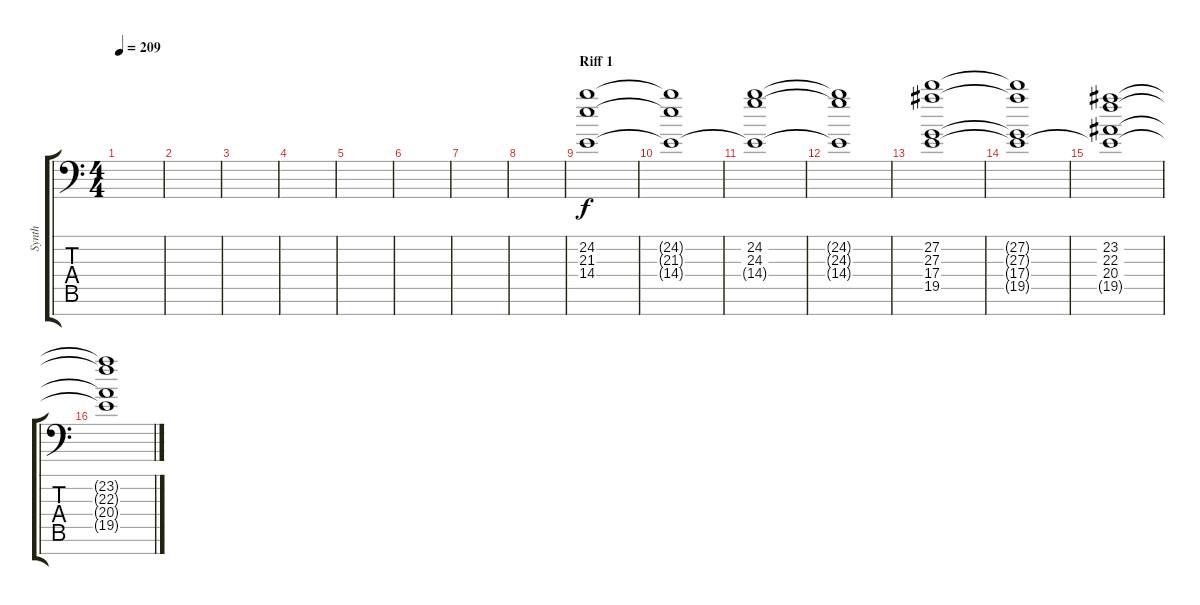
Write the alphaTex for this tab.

\track ("Synth" "Synth") {instrument lead1square}
\staff {score tabs}
\tuning (B8 B3 G3 D3 A2 E2 Eb0) {hide}
\ts (4 4)
\tempo 209
\clef f4
\ks c
|
|
|
|
|
|
|
|
\section ("" "Riff 1")
(24.2 21.3 14.4).1 |
(24.2{t} 21.3{t} 14.4{t}).1 |
(24.2 24.3 14.4{t}).1 |
(24.2{t} 24.3{t} 14.4{t}).1 |
(27.2 27.3 17.4 19.5).1 |
(27.2{t} 27.3{t} 17.4{t} 19.5{t}).1 |
(23.2 22.3 20.4 19.5{t}).1 |
(23.2{t} 22.3{t} 20.4{t} 19.5{t}).1
